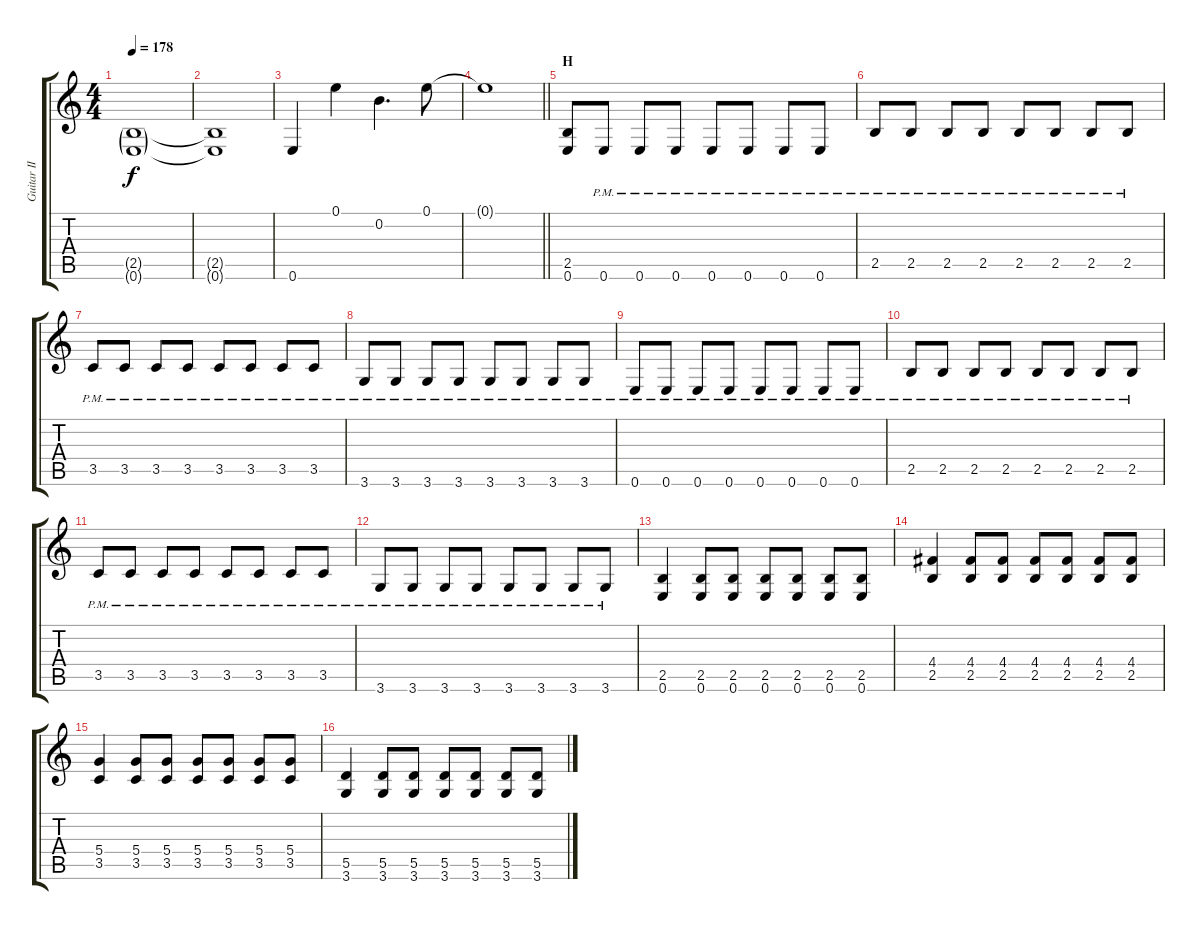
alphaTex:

\track ("Guitar II - Kita" "Guitar II ") {instrument overdrivenguitar}
\staff {score tabs}
\tuning (E4 B3 G3 D3 A2 E2) {hide}
\ts (4 4)
\tempo 178
\clef g2
\ks c
(2.5{g} 0.6{g}).1{dy f} |
(2.5{t} 0.6{t}).1 |
0.6.4 0.1.4 0.2.4{d} 0.1.8 |
\barLineRight lightlight
0.1{t}.1 |
\section ("" "H")
(2.5 0.6).8 0.6{pm}.8 0.6{pm}.8 0.6{pm}.8 0.6{pm}.8 0.6{pm}.8 0.6{pm}.8 0.6{pm}.8 |
2.5{pm}.8 2.5{pm}.8 2.5{pm}.8 2.5{pm}.8 2.5{pm}.8 2.5{pm}.8 2.5{pm}.8 2.5{pm}.8 |
3.5{pm}.8 3.5{pm}.8 3.5{pm}.8 3.5{pm}.8 3.5{pm}.8 3.5{pm}.8 3.5{pm}.8 3.5{pm}.8 |
3.6{pm}.8 3.6{pm}.8 3.6{pm}.8 3.6{pm}.8 3.6{pm}.8 3.6{pm}.8 3.6{pm}.8 3.6{pm}.8 |
0.6{pm}.8 0.6{pm}.8 0.6{pm}.8 0.6{pm}.8 0.6{pm}.8 0.6{pm}.8 0.6{pm}.8 0.6{pm}.8 |
2.5{pm}.8 2.5{pm}.8 2.5{pm}.8 2.5{pm}.8 2.5{pm}.8 2.5{pm}.8 2.5{pm}.8 2.5{pm}.8 |
3.5{pm}.8 3.5{pm}.8 3.5{pm}.8 3.5{pm}.8 3.5{pm}.8 3.5{pm}.8 3.5{pm}.8 3.5{pm}.8 |
3.6{pm}.8 3.6{pm}.8 3.6{pm}.8 3.6{pm}.8 3.6{pm}.8 3.6{pm}.8 3.6{pm}.8 3.6{pm}.8 |
(2.5 0.6).4 (2.5 0.6).8 (2.5 0.6).8 (2.5 0.6).8 (2.5 0.6).8 (2.5 0.6).8 (2.5 0.6).8 |
(4.4 2.5).4 (4.4 2.5).8 (4.4 2.5).8 (4.4 2.5).8 (4.4 2.5).8 (4.4 2.5).8 (4.4 2.5).8 |
(5.4 3.5).4 (5.4 3.5).8 (5.4 3.5).8 (5.4 3.5).8 (5.4 3.5).8 (5.4 3.5).8 (5.4 3.5).8 |
(5.5 3.6).4 (5.5 3.6).8 (5.5 3.6).8 (5.5 3.6).8 (5.5 3.6).8 (5.5 3.6).8 (5.5 3.6).8
